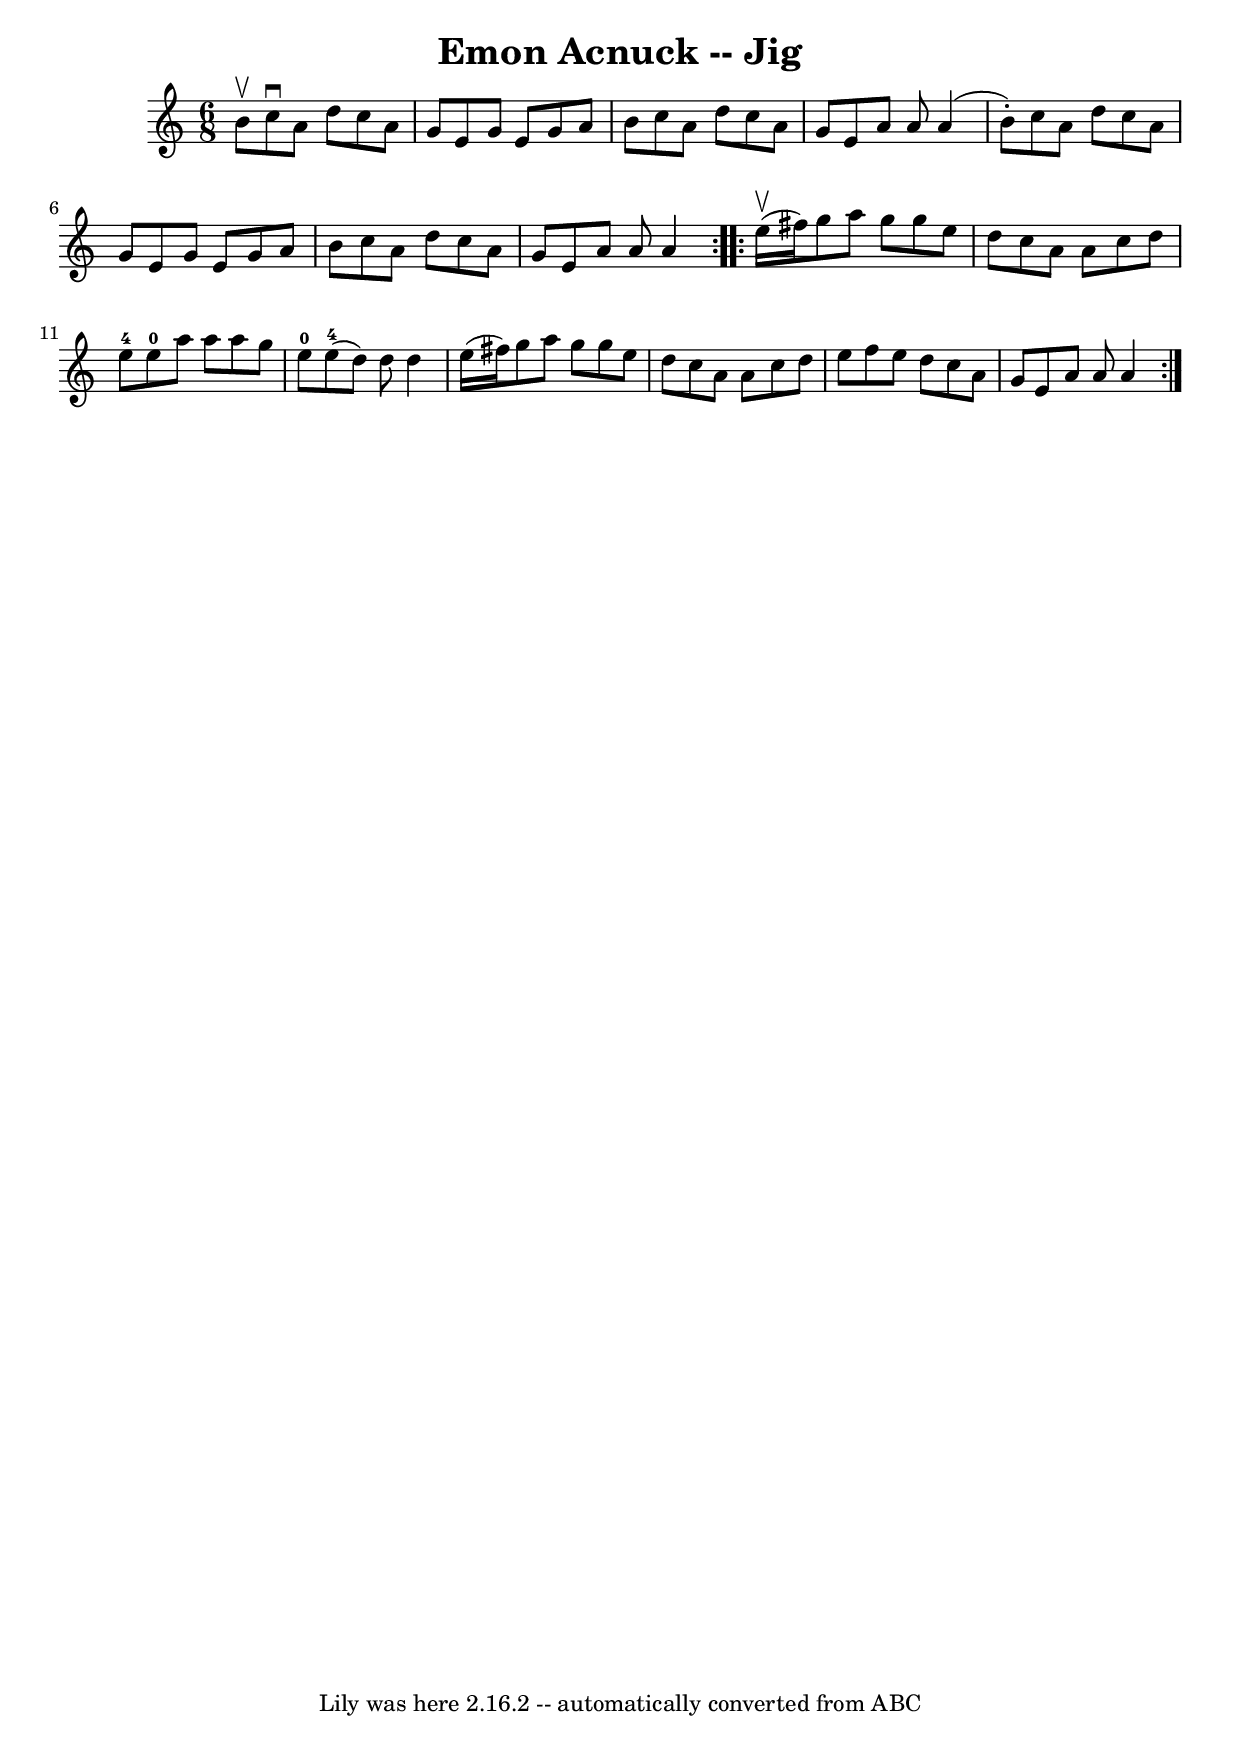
\version "2.16.2"
\include "Mammoth.ily"
\header {
  %% book = "Ryan's Mammoth Collection"
  crossRefNumber = "1"
  footnotes = "\\\\86 444"
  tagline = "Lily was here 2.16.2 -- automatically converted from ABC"
  title = "Emon Acnuck -- Jig"

}
voicedefault =  {



  \repeat volta 2 {

    \time 6/8 
    \key a \minor     b'8^\upbow  |
    c''8^\downbow a'8 d''8      c''8 a'8 g'8     |
    e'8 g'8 e'8 g'8 a'8 b'8     |
    c''8 a'8 d''8 c''8 a'8 g'8    |
    e'8 a'8        a'8 a'4 (b'8-.)    |
    c''8 a'8 d''8 c''8 a'8         g'8     |
    e'8 g'8 e'8 g'8 a'8 b'8    |
    c''8         a'8 d''8 c''8 a'8 g'8     |
    e'8 a'8 a'8 a'4  
  }     

  \repeat volta 2 {     e''16^\upbow(fis''16)  |
    g''8 a''8         g''8 g''8 e''8 d''8     |
    c''8 a'8 a'8 c''8 d''8        e''8-4    |
    e''8-0 a''8 a''8 a''8 g''8 e''8-0  |
    e''8-4(d''8) d''8 d''4 e''16 (fis''16)    |
    g''8 a''8 g''8 g''8 e''8 d''8    |
    c''8         a'8 a'8 c''8 d''8 e''8     |
    f''8 e''8 d''8 c''8        a'8 g'8     |
    e'8 a'8 a'8 a'4  
  }   

}

\score{
  <<

    \context Staff="default"
    {
      \voicedefault 
      
    }

  >>
  \layout {
    
  }
  \midi {
  }

}
